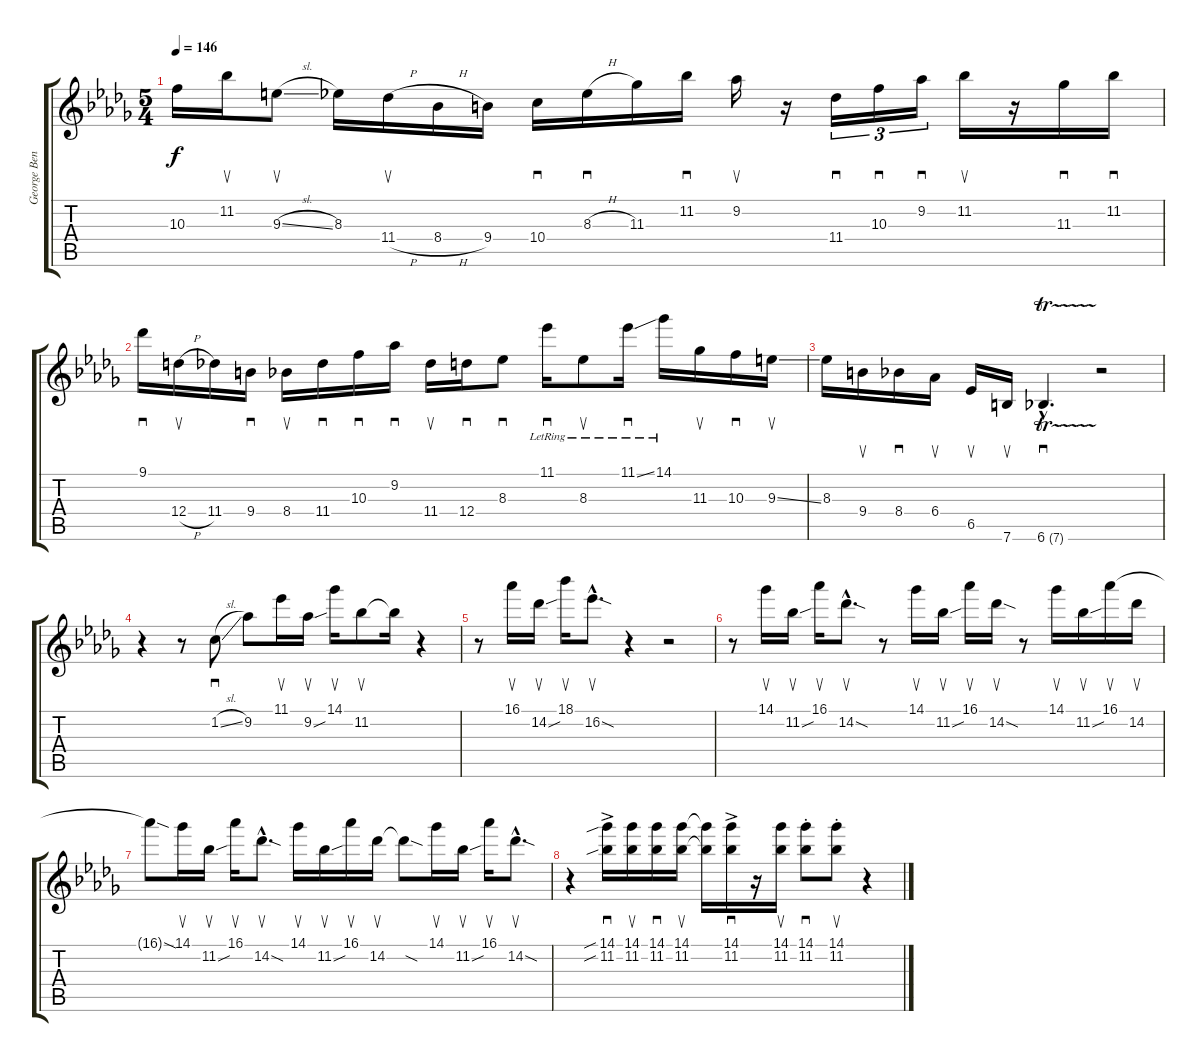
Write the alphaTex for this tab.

\track ("George Benson Lead Guitar" "George Ben") {instrument electricguitarjazz}
\staff {score tabs}
\tuning (E4 B3 G3 D3 A2 E2) {hide}
\ts (5 4)
\tempo 146
\clef g2
\ks db
10.3.16{dy f} 11.2.16{su} 9.3{sl}.8{su} 8.3.16 11.4{h}.16{su} 8.4{h}.16 9.4.16 10.4.16{sd} 8.3{h}.16{sd} 11.3.16 11.2.16{sd} 9.2.16{su} r.16 11.4.16{sd tu (3 2)} 10.3.16{sd tu (3 2)} 9.2.16{sd tu (3 2)} 11.2.16{su} r.16 11.3.16{sd} 11.2.16{sd} |
9.1.16{sd} 12.4{h}.16{su} 11.4.16 9.4.16{sd} 8.4.16{su} 11.4.16{sd} 10.3.16{sd} 9.2.16{sd} 11.4.16{su} 12.4.16{sd} 8.3.8{sd} 11.1{lr}.16{sd} 8.3{lr}.8{su} 11.1{ss lr}.16{sd} 14.1{lr}.16 11.3.16{su} 10.3.16{sd} 9.3{ss}.16{su} |
8.3.16 9.4.16{su} 8.4.16{sd} 6.4.16{su} 6.5.16{su} 7.6.16{su} 6.6{tr (7 32) hac}.4{d sd} r.2 |
r.4 r.8 1.2{sl}.8{sd} 9.2.8 11.1.16{su} 9.2{sou}.16{su} 14.1.16{su} 11.2.8{su} 11.2{t}.16 r.4 |
r.8 16.1.16{su} 14.2{sou}.16{su} 18.1.16{su} 16.2{sod hac}.8{d su} r.4 r.2 |
r.8 14.1.16{su} 11.2{sou}.16{su} 16.1.16{su} 14.2{sod hac}.8{d su} r.8 14.1.16{su} 11.2{sou}.16{su} 16.1.16{su} 14.2{sod}.16{su} r.8 14.1.16{su} 11.2{sou}.16{su} 16.1.16{su} 14.2.16{su} |
16.1{sod t}.8 14.1.16{su} 11.2{sou}.16{su} 16.1.16{su} 14.2{sod hac}.8{d su} 14.1.16{su} 11.2{sou}.16{su} 16.1.16{su} 14.2.16{su} 14.2{sod t}.8 14.1.16{su} 11.2{sou}.16{su} 16.1.16{su} 14.2{sod hac}.8{d su} |
r.4 (14.1{sib ac} 11.2{sib ac}).16{sd} (14.1 11.2).16{su} (14.1 11.2).16{sd} (14.1 11.2).16{su} (14.1{t} 11.2{t}).16 (14.1{ac} 11.2{ac}).16{sd} r.16 (14.1 11.2).16{su} (14.1{st} 11.2{st}).8{sd} (14.1{st} 11.2{st}).8{su} r.4
